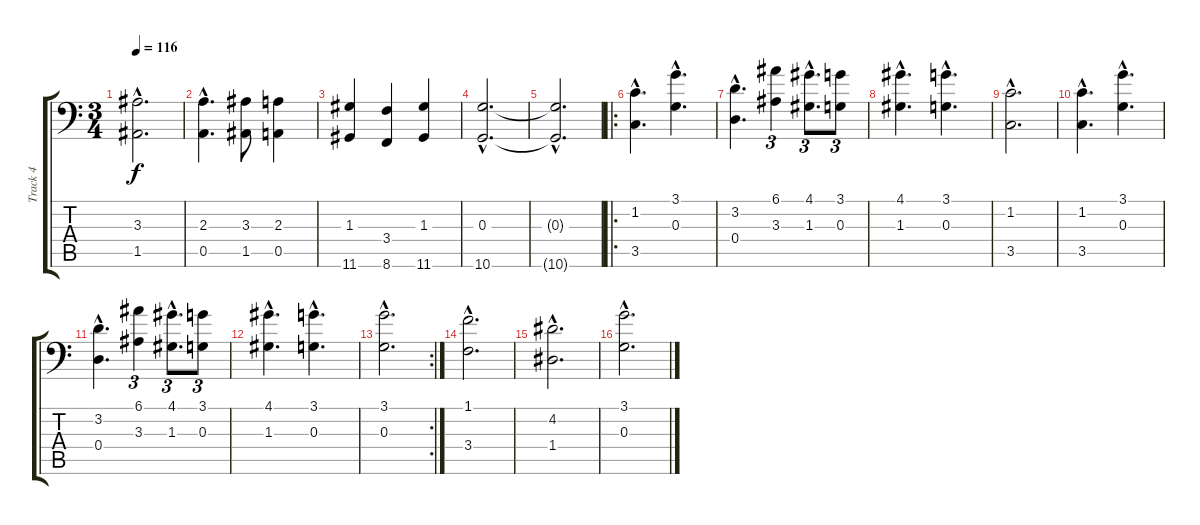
\track ("Track 4" "Track 4") {instrument stringensemble1}
\staff {score tabs}
\tuning (E4 B3 G3 D3 A2 A1) {hide}
\ts (3 4)
\tempo 116
\clef f4
\ks c
(3.3{hac} 1.5{hac}).2{d dy f} |
(2.3{hac} 0.5{hac}).4{d} (3.3 1.5).8 (2.3 0.5).4 |
(1.3 11.6).4 (3.4 8.6).4 (1.3 11.6).4 |
(0.3{hac} 10.6{hac}).2{d} |
(0.3{hac t} 10.6{hac t}).2{d} |
\ro
(1.2{hac} 3.5{hac}).4{d} (3.1{hac} 0.3{hac}).4{d} |
(3.2{hac} 0.4{hac}).4{d} (6.1 3.3).4{tu (3 2) volume 12} (4.1{hac} 1.3{hac}).8{d tu (3 2)} (3.1 0.3).8{tu (3 2)} |
(4.1{hac} 1.3{hac}).4{d} (3.1{hac} 0.3{hac}).4{d} |
(1.2{hac} 3.5{hac}).2{d} |
(1.2{hac} 3.5{hac}).4{d} (3.1{hac} 0.3{hac}).4{d} |
(3.2{hac} 0.4{hac}).4{d} (6.1 3.3).4{tu (3 2) volume 12} (4.1{hac} 1.3{hac}).8{d tu (3 2)} (3.1 0.3).8{tu (3 2)} |
(4.1{hac} 1.3{hac}).4{d} (3.1{hac} 0.3{hac}).4{d} |
\rc 2
(3.1{hac} 0.3{hac}).2{d} |
(1.1{hac} 3.4{hac}).2{d volume 9} |
(4.2{hac} 1.4{hac}).2{d} |
(3.1{hac} 0.3{hac}).2{d}
